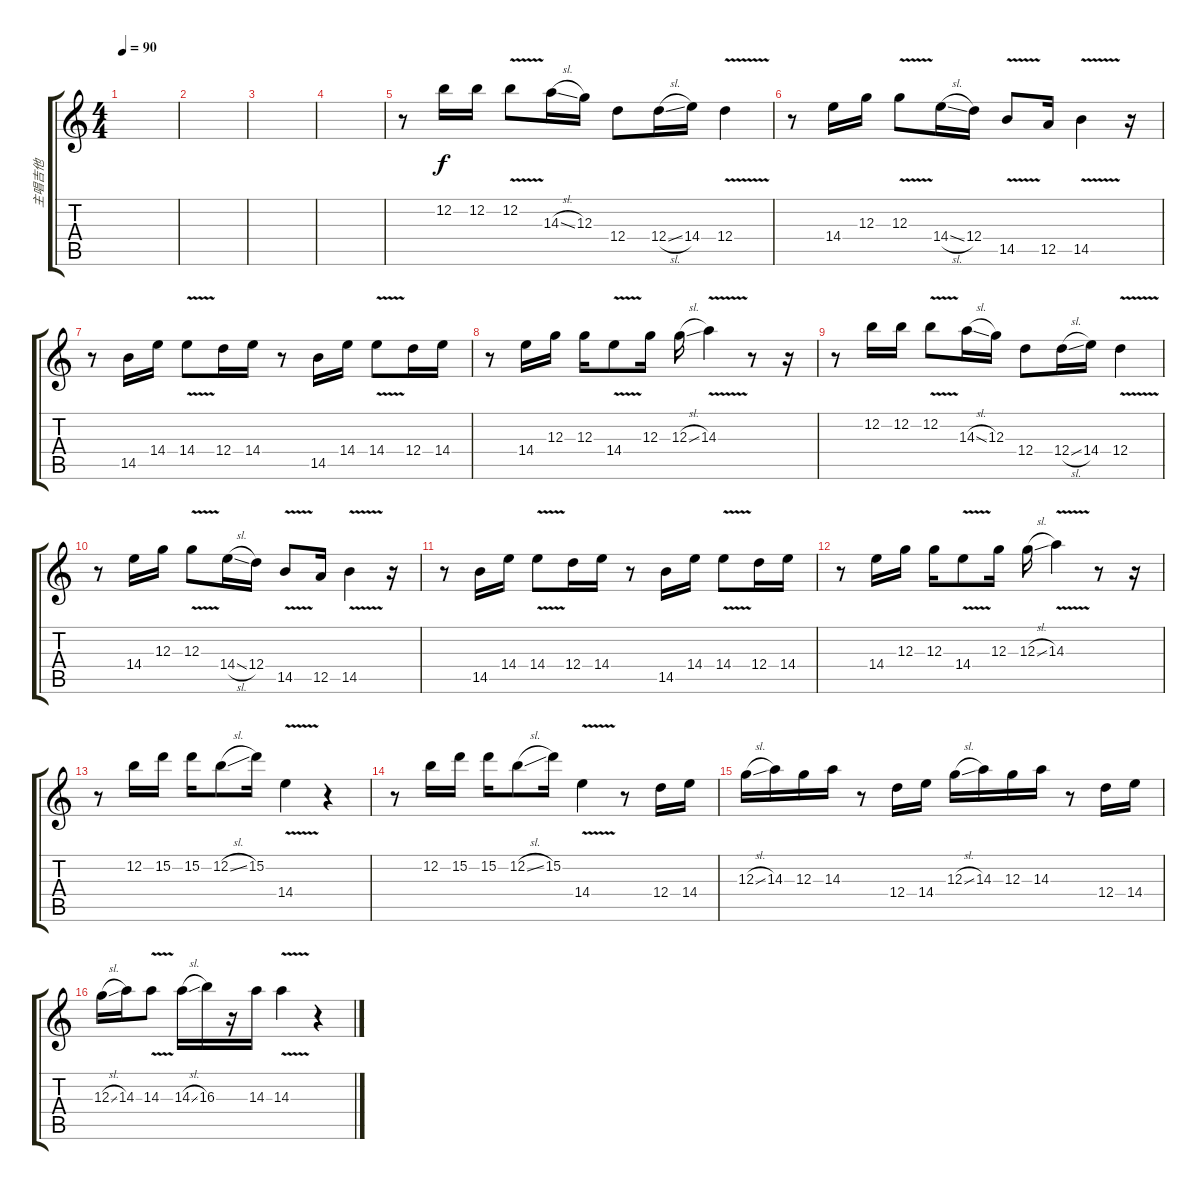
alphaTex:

\track ("主唱吉他" "主唱吉他") {instrument acousticguitarsteel}
\staff {score tabs}
\tuning (E4 B3 G3 D3 A2 E2) {hide}
\ts (4 4)
\tempo 90
\clef g2
\ks c
|
|
|
|
r.8 12.2.16 12.2.16 12.2{v}.8 14.3{sl}.16 12.3.16 12.4.8 12.4{sl}.16 14.4.16 12.4{v}.4 |
r.8 14.4.16 12.3.16 12.3{v}.8 14.4{sl}.16 12.4.16 14.5{v}.8 12.5.16 14.5{v}.4 r.16 |
r.8 14.5.16 14.4.16 14.4{v}.8 12.4.16 14.4.16 r.8 14.5.16 14.4.16 14.4{v}.8 12.4.16 14.4.16 |
r.8 14.4.16 12.3.16 12.3.16 14.4{v}.8 12.3.16 12.3{sl}.16 14.3{v}.4 r.8 r.16 |
r.8 12.2.16 12.2.16 12.2{v}.8 14.3{sl}.16 12.3.16 12.4.8 12.4{sl}.16 14.4.16 12.4{v}.4 |
r.8 14.4.16 12.3.16 12.3{v}.8 14.4{sl}.16 12.4.16 14.5{v}.8 12.5.16 14.5{v}.4 r.16 |
r.8 14.5.16 14.4.16 14.4{v}.8 12.4.16 14.4.16 r.8 14.5.16 14.4.16 14.4{v}.8 12.4.16 14.4.16 |
r.8 14.4.16 12.3.16 12.3.16 14.4{v}.8 12.3.16 12.3{sl}.16 14.3{v}.4 r.8 r.16 |
r.8 12.2.16 15.2.16 15.2.16 12.2{sl}.8 15.2.16 14.4{v}.4 r.4 |
r.8 12.2.16 15.2.16 15.2.16 12.2{sl}.8 15.2.16 14.4{v}.4 r.8 12.4.16 14.4.16 |
12.3{sl}.16 14.3.16 12.3.16 14.3.16 r.8 12.4.16 14.4.16 12.3{sl}.16 14.3.16 12.3.16 14.3.16 r.8 12.4.16 14.4.16 |
12.3{sl}.16 14.3.16 14.3{v}.8 14.3{sl}.16 16.3.16 r.16 14.3.16 14.3{v}.4 r.4
